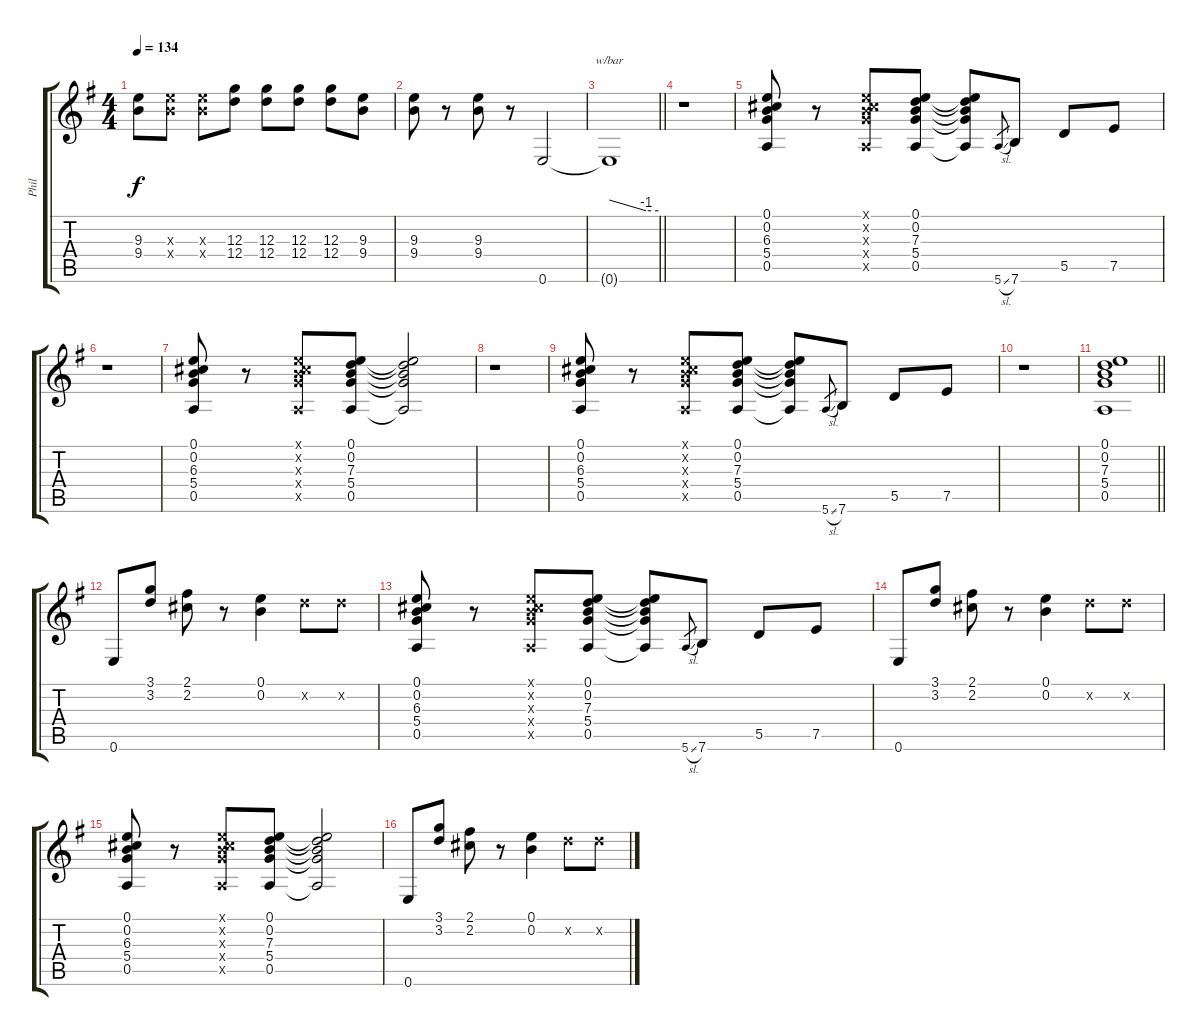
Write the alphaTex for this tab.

\track ("Phil" "Phil") {instrument distortionguitar}
\staff {score tabs}
\tuning (E4 B3 G3 D3 A2 E2) {hide}
\ts (4 4)
\tempo 134
\clef g2
\ks g
(9.3 9.4).8{dy f} (9.3{x} 9.4{x}).8 (9.3{x} 9.4{x}).8 (12.3 12.4).8 (12.3 12.4).8 (12.3 12.4).8 (12.3 12.4).8 (9.3 9.4).8 |
(9.3 9.4).8 r.8 (9.3 9.4).8 r.8 0.6.2 |
\barLineRight lightlight
0.6{t}.1{tbe (custom default 0 0 45 -4 60 -4)} |
r.1 |
(0.1 0.2 6.3 5.4 0.5).8 r.8 (0.1{x} 0.2{x} 6.3{x} 5.4{x} 0.5{x}).8 (0.1 0.2 7.3 5.4 0.5).8 (0.1{t} 0.2{t} 7.3{t} 5.4{t} 0.5{t}).8 5.6{sl}.8{gr} 7.6.8 5.5.8 7.5.8 |
r.1 |
(0.1 0.2 6.3 5.4 0.5).8 r.8 (0.1{x} 0.2{x} 6.3{x} 5.4{x} 0.5{x}).8 (0.1 0.2 7.3 5.4 0.5).8 (0.1{t} 0.2{t} 7.3{t} 5.4{t} 0.5{t}).2 |
r.1 |
(0.1 0.2 6.3 5.4 0.5).8 r.8 (0.1{x} 0.2{x} 6.3{x} 5.4{x} 0.5{x}).8 (0.1 0.2 7.3 5.4 0.5).8 (0.1{t} 0.2{t} 7.3{t} 5.4{t} 0.5{t}).8 5.6{sl}.8{gr} 7.6.8 5.5.8 7.5.8 |
r.1 |
\barLineRight lightlight
(0.1 0.2 7.3 5.4 0.5).1 |
0.6.8 (3.1 3.2).8 (2.1 2.2).8 r.8 (0.1 0.2).4 3.2{x}.8 3.2{x}.8 |
(0.1 0.2 6.3 5.4 0.5).8 r.8 (0.1{x} 0.2{x} 6.3{x} 5.4{x} 0.5{x}).8 (0.1 0.2 7.3 5.4 0.5).8 (0.1{t} 0.2{t} 7.3{t} 5.4{t} 0.5{t}).8 5.6{sl}.8{gr} 7.6.8 5.5.8 7.5.8 |
0.6.8 (3.1 3.2).8 (2.1 2.2).8 r.8 (0.1 0.2).4 3.2{x}.8 3.2{x}.8 |
(0.1 0.2 6.3 5.4 0.5).8 r.8 (0.1{x} 0.2{x} 6.3{x} 5.4{x} 0.5{x}).8 (0.1 0.2 7.3 5.4 0.5).8 (0.1{t} 0.2{t} 7.3{t} 5.4{t} 0.5{t}).2 |
0.6.8 (3.1 3.2).8 (2.1 2.2).8 r.8 (0.1 0.2).4 3.2{x}.8 3.2{x}.8
